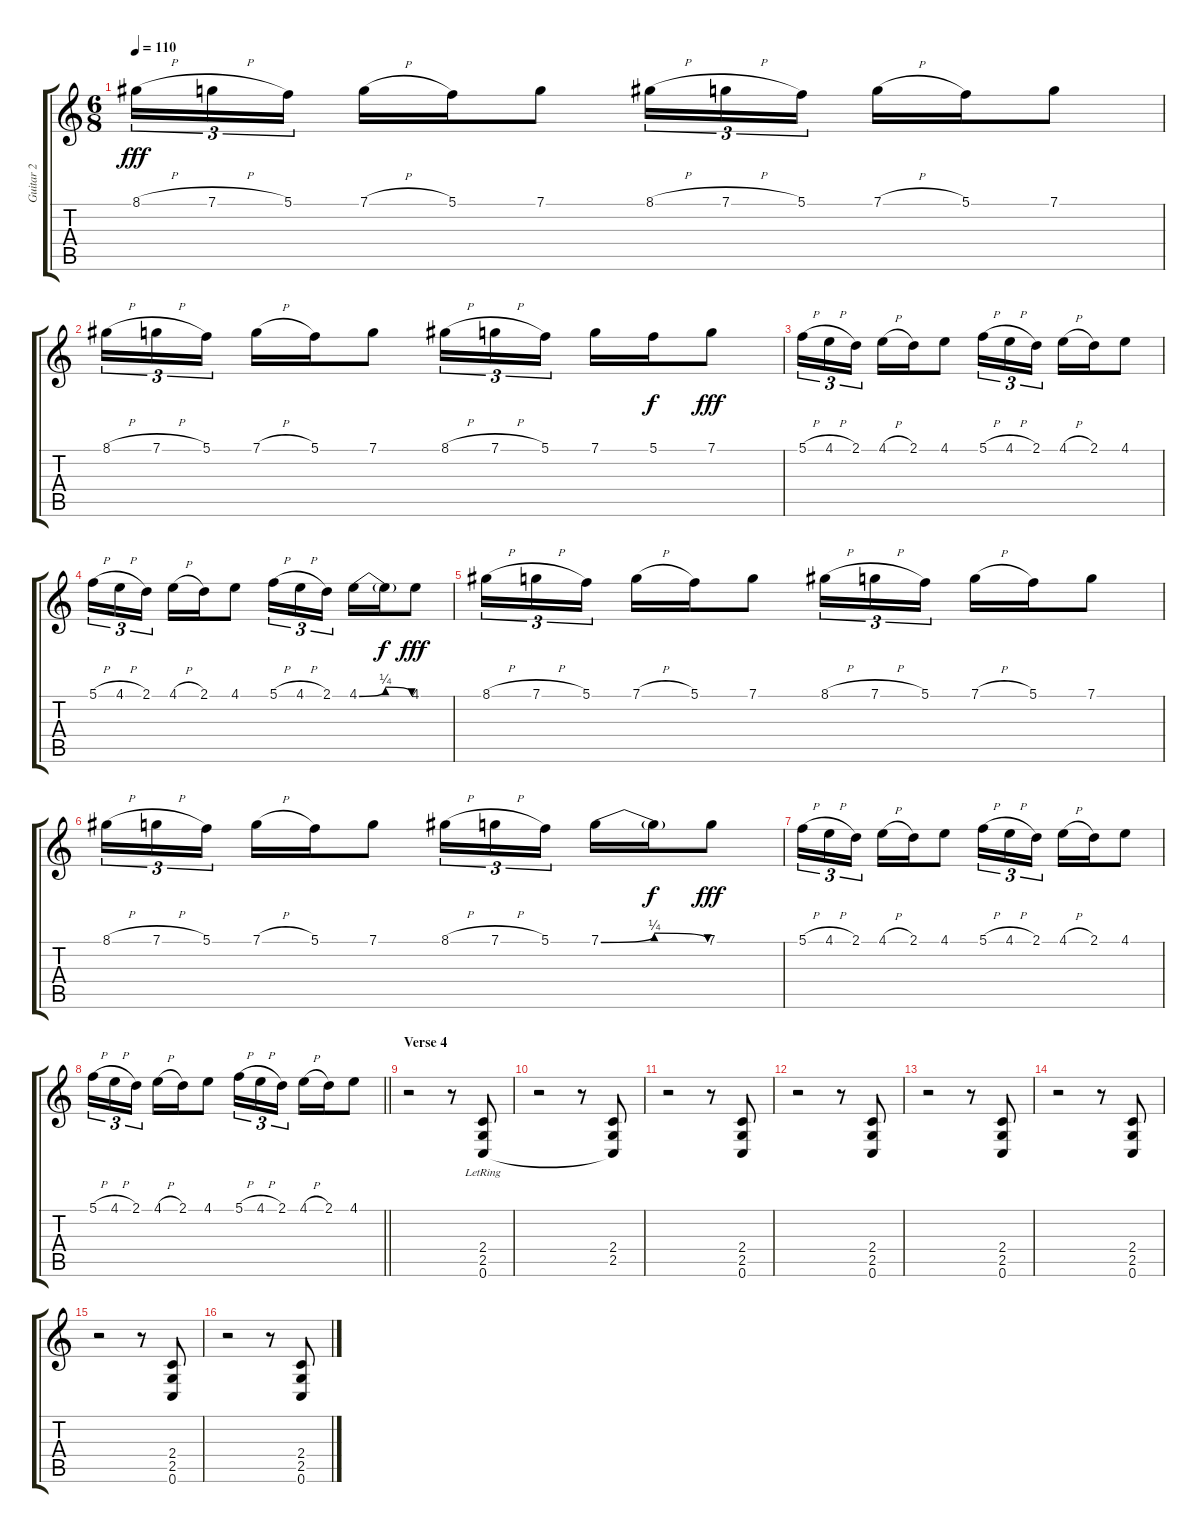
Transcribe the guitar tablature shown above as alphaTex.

\track ("Guitar 2" "Guitar 2") {instrument distortionguitar}
\staff {score tabs}
\tuning (C4 G3 Eb3 Bb2 F2 C2) {hide}
\ts (6 8)
\tempo 110
\clef g2
\ks c
8.1{h}.16{tu (3 2) dy fff balance 3} 7.1{h}.16{tu (3 2)} 5.1.16{tu (3 2) beam splitsecondary} 7.1{h}.16 5.1.16 7.1.8 8.1{h}.16{tu (3 2)} 7.1{h}.16{tu (3 2)} 5.1.16{tu (3 2) beam splitsecondary} 7.1{h}.16 5.1.16 7.1.8 |
8.1{h}.16{tu (3 2)} 7.1{h}.16{tu (3 2)} 5.1.16{tu (3 2) beam splitsecondary} 7.1{h}.16 5.1.16 7.1.8 8.1{h}.16{tu (3 2)} 7.1{h}.16{tu (3 2)} 5.1.16{tu (3 2) beam splitsecondary} 7.1.16 5.1.16{dy f} 7.1.8{dy fff} |
5.1{h}.16{tu (3 2)} 4.1{h}.16{tu (3 2)} 2.1.16{tu (3 2) beam splitsecondary} 4.1{h}.16 2.1.16 4.1.8 5.1{h}.16{tu (3 2)} 4.1{h}.16{tu (3 2)} 2.1.16{tu (3 2) beam splitsecondary} 4.1{h}.16 2.1.16 4.1.8 |
5.1{h}.16{tu (3 2)} 4.1{h}.16{tu (3 2)} 2.1.16{tu (3 2) beam splitsecondary} 4.1{h}.16 2.1.16 4.1.8 5.1{h}.16{tu (3 2)} 4.1{h}.16{tu (3 2)} 2.1.16{tu (3 2) beam splitsecondary} 4.1{be (bendrelease 0 0 45 1 45 1 60 0)}.16 4.1{t}.16{dy f} 4.1.8{dy fff} |
8.1{h}.16{tu (3 2)} 7.1{h}.16{tu (3 2)} 5.1.16{tu (3 2) beam splitsecondary} 7.1{h}.16 5.1.16 7.1.8 8.1{h}.16{tu (3 2)} 7.1{h}.16{tu (3 2)} 5.1.16{tu (3 2) beam splitsecondary} 7.1{h}.16 5.1.16 7.1.8 |
8.1{h}.16{tu (3 2)} 7.1{h}.16{tu (3 2)} 5.1.16{tu (3 2) beam splitsecondary} 7.1{h}.16 5.1.16 7.1.8 8.1{h}.16{tu (3 2)} 7.1{h}.16{tu (3 2)} 5.1.16{tu (3 2) beam splitsecondary} 7.1{be (bendrelease 0 0 45 1 45 1 60 0)}.16 7.1{t}.16{dy f} 7.1.8{dy fff} |
5.1{h}.16{tu (3 2)} 4.1{h}.16{tu (3 2)} 2.1.16{tu (3 2) beam splitsecondary} 4.1{h}.16 2.1.16 4.1.8 5.1{h}.16{tu (3 2)} 4.1{h}.16{tu (3 2)} 2.1.16{tu (3 2) beam splitsecondary} 4.1{h}.16 2.1.16 4.1.8 |
\barLineRight lightlight
5.1{h}.16{tu (3 2)} 4.1{h}.16{tu (3 2)} 2.1.16{tu (3 2) beam splitsecondary} 4.1{h}.16 2.1.16 4.1.8 5.1{h}.16{tu (3 2)} 4.1{h}.16{tu (3 2)} 2.1.16{tu (3 2) beam splitsecondary} 4.1{h}.16 2.1.16 4.1.8 |
\section ("" "Verse 4")
r.2 r.8 (2.4 2.5 0.6{lr}).8 |
r.2 r.8 (2.4 2.5 0.6{t}).8 |
r.2 r.8 (2.4 2.5 0.6).8 |
r.2 r.8 (2.4 2.5 0.6).8 |
r.2 r.8 (2.4 2.5 0.6).8 |
r.2 r.8 (2.4 2.5 0.6).8 |
r.2 r.8 (2.4 2.5 0.6).8 |
r.2 r.8 (2.4 2.5 0.6).8
